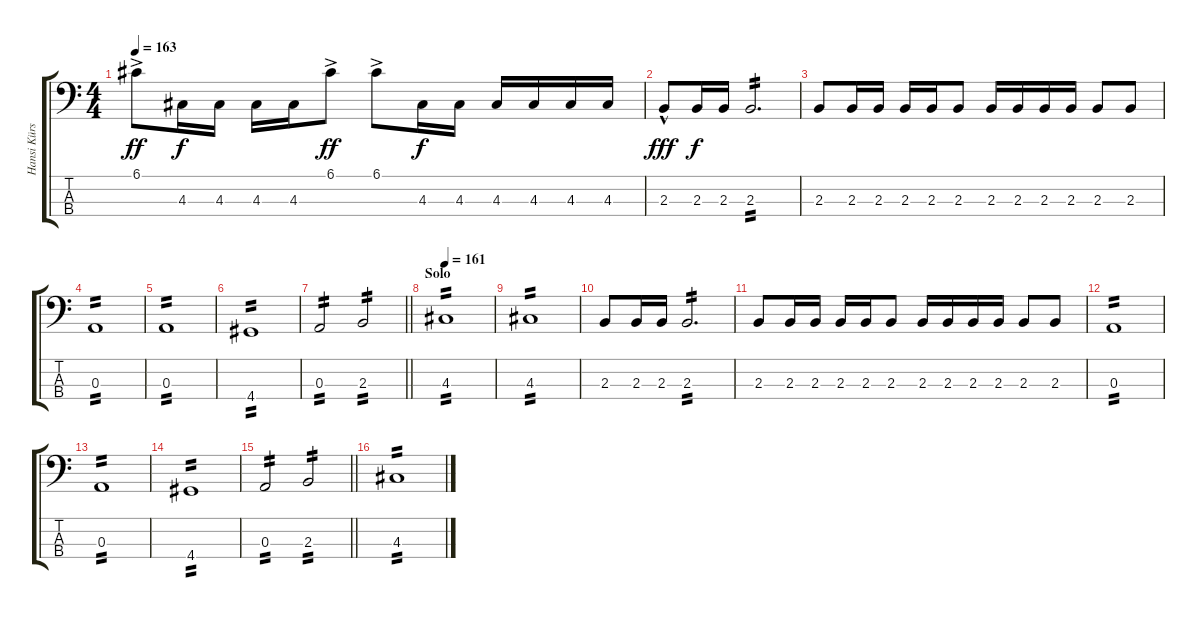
\track ("Hansi Kürsch" "Hansi Kürs") {instrument electricbasspick}
\staff {score tabs}
\tuning (G2 D2 A1 E1) {hide}
\ts (4 4)
\tempo 163
\clef f4
\ks c
6.1{ac}.8{dy ff} 4.3.16{dy f} 4.3.16 4.3.16 4.3.16 6.1{ac}.8{dy ff} 6.1{ac}.8 4.3.16{dy f} 4.3.16 4.3.16 4.3.16 4.3.16 4.3.16 |
2.3{hac}.8{dy fff} 2.3.16{dy f} 2.3.16 2.3.2{d tp 2} |
2.3.8 2.3.16 2.3.16 2.3.16 2.3.16 2.3.8 2.3.16 2.3.16 2.3.16 2.3.16 2.3.8 2.3.8 |
0.3.1{tp 2} |
0.3.1{tp 2} |
4.4.1{tp 2} |
\barLineRight lightlight
0.3.2{tp 2} 2.3.2{tp 2} |
\section ("" "Solo")
\tempo 161
4.3.1{tp 2 volume 14} |
4.3.1{tp 2} |
2.3.8 2.3.16 2.3.16 2.3.2{d tp 2} |
2.3.8 2.3.16 2.3.16 2.3.16 2.3.16 2.3.8 2.3.16 2.3.16 2.3.16 2.3.16 2.3.8 2.3.8 |
0.3.1{tp 2} |
0.3.1{tp 2} |
4.4.1{tp 2} |
\barLineRight lightlight
0.3.2{tp 2} 2.3.2{tp 2} |
4.3.1{tp 2}
